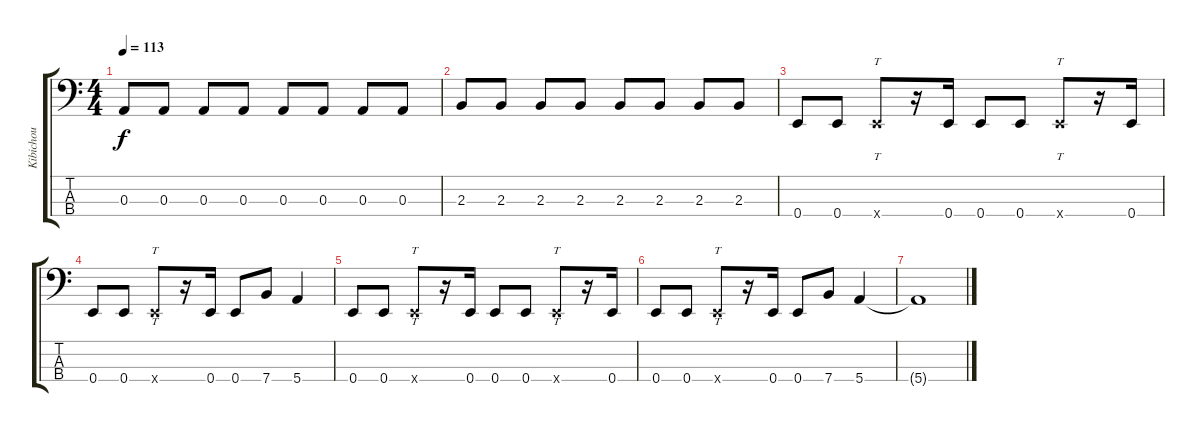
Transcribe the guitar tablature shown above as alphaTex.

\track ("Kibichou" "Kibichou") {instrument electricbasspick}
\staff {score tabs}
\tuning (G2 D2 A1 E1) {hide}
\ts (4 4)
\tempo 113
\clef f4
\ks c
0.3.8{dy f} 0.3.8 0.3.8 0.3.8 0.3.8 0.3.8 0.3.8 0.3.8 |
2.3.8 2.3.8 2.3.8 2.3.8 2.3.8 2.3.8 2.3.8 2.3.8 |
0.4.8 0.4.8 0.4{x}.8{tt} r.16 0.4.16 0.4.8 0.4.8 0.4{x}.8{tt} r.16 0.4.16 |
0.4.8 0.4.8 0.4{x}.8{tt} r.16 0.4.16 0.4.8 7.4.8 5.4.4 |
0.4.8 0.4.8 0.4{x}.8{tt} r.16 0.4.16 0.4.8 0.4.8 0.4{x}.8{tt} r.16 0.4.16 |
0.4.8 0.4.8 0.4{x}.8{tt} r.16 0.4.16 0.4.8 7.4.8 5.4.4 |
5.4{t}.1
